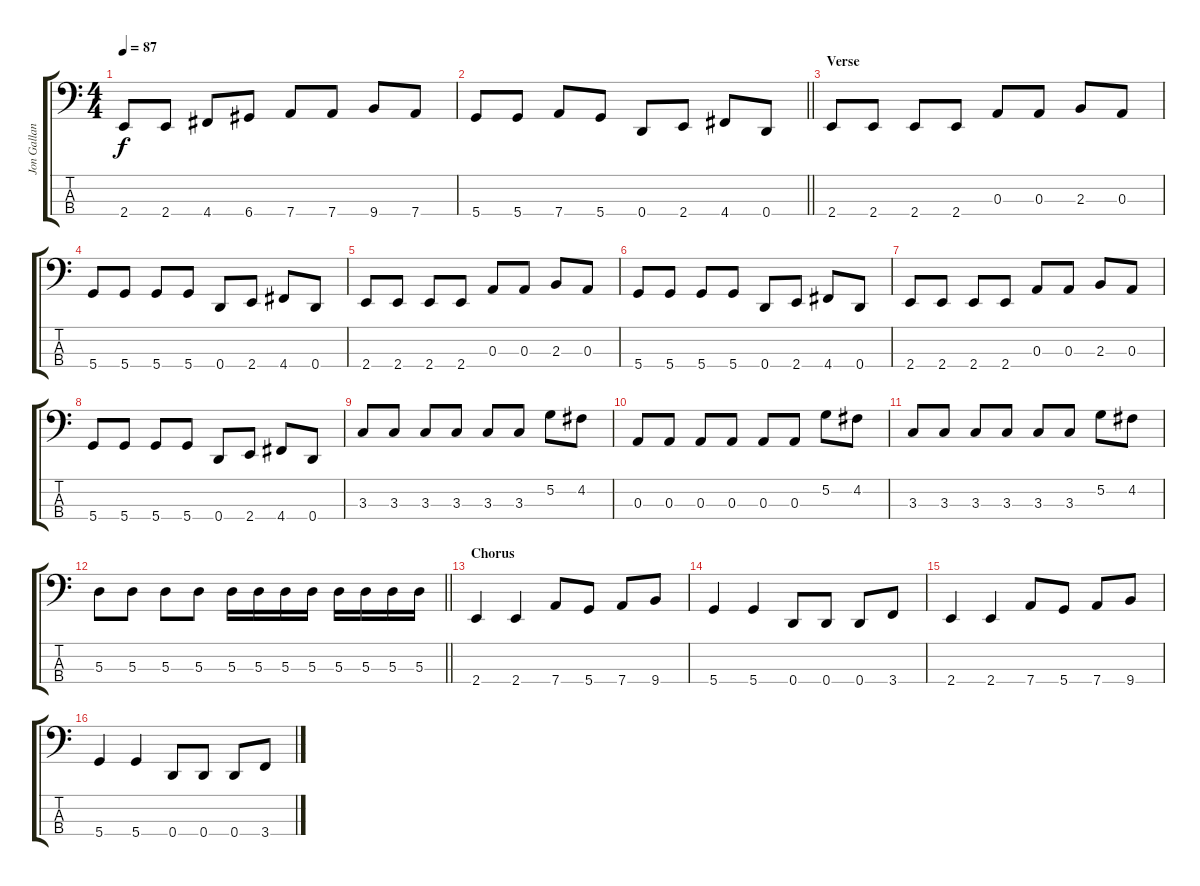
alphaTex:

\track ("Jon Gallant" "Jon Gallan") {instrument electricbassfinger}
\staff {score tabs}
\tuning (G2 D2 A1 D1) {hide}
\ts (4 4)
\tempo 87
\clef f4
\ks c
2.4.8{dy f} 2.4.8 4.4.8 6.4.8 7.4.8 7.4.8 9.4.8 7.4.8 |
\barLineRight lightlight
5.4.8 5.4.8 7.4.8 5.4.8 0.4.8 2.4.8 4.4.8 0.4.8 |
\section ("" "Verse")
2.4.8 2.4.8 2.4.8 2.4.8 0.3.8 0.3.8 2.3.8 0.3.8 |
5.4.8 5.4.8 5.4.8 5.4.8 0.4.8 2.4.8 4.4.8 0.4.8 |
2.4.8 2.4.8 2.4.8 2.4.8 0.3.8 0.3.8 2.3.8 0.3.8 |
5.4.8 5.4.8 5.4.8 5.4.8 0.4.8 2.4.8 4.4.8 0.4.8 |
2.4.8 2.4.8 2.4.8 2.4.8 0.3.8 0.3.8 2.3.8 0.3.8 |
5.4.8 5.4.8 5.4.8 5.4.8 0.4.8 2.4.8 4.4.8 0.4.8 |
3.3.8 3.3.8 3.3.8 3.3.8 3.3.8 3.3.8 5.2.8 4.2.8 |
0.3.8 0.3.8 0.3.8 0.3.8 0.3.8 0.3.8 5.2.8 4.2.8 |
3.3.8 3.3.8 3.3.8 3.3.8 3.3.8 3.3.8 5.2.8 4.2.8 |
\barLineRight lightlight
5.3.8 5.3.8 5.3.8 5.3.8 5.3.16 5.3.16 5.3.16 5.3.16 5.3.16 5.3.16 5.3.16 5.3.16 |
\section ("" "Chorus")
2.4.4 2.4.4 7.4.8 5.4.8 7.4.8 9.4.8 |
5.4.4 5.4.4 0.4.8 0.4.8 0.4.8 3.4.8 |
2.4.4 2.4.4 7.4.8 5.4.8 7.4.8 9.4.8 |
5.4.4 5.4.4 0.4.8 0.4.8 0.4.8 3.4.8
